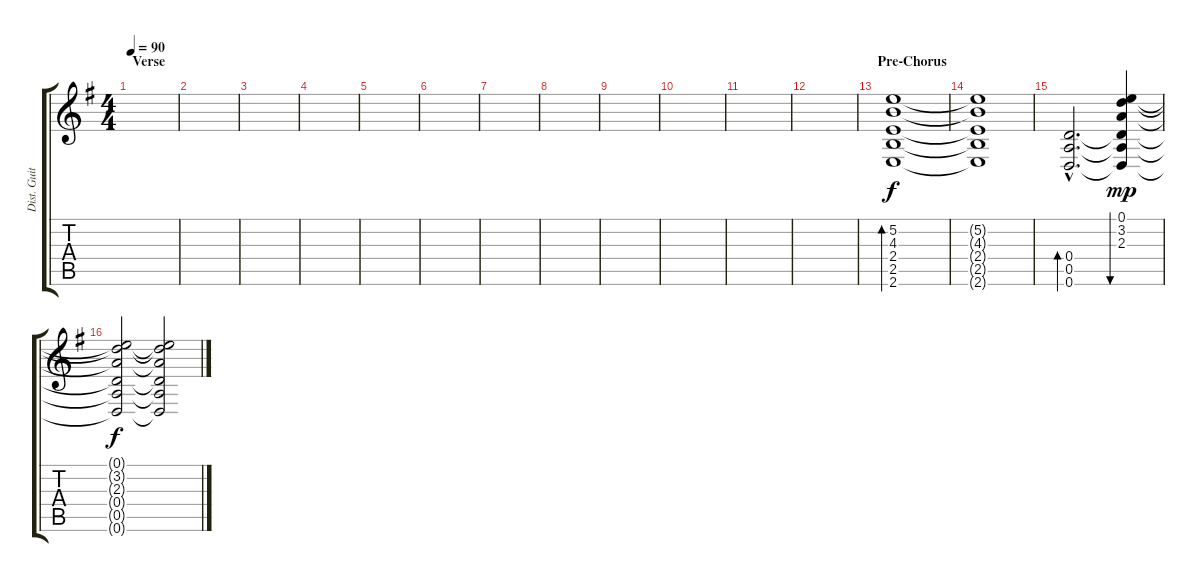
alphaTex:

\track ("Dist. Guitar 1" "Dist. Guit") {instrument distortionguitar}
\staff {score tabs}
\tuning (E4 B3 G3 D3 A2 D2) {hide}
\ts (4 4)
\section ("" "Verse")
\tempo 90
\clef g2
\ks g
|
|
|
|
|
|
|
|
|
|
|
|
\section ("" "Pre-Chorus")
(5.2 4.3 2.4 2.5 2.6).1{bd 30 volume 12 balance 8} |
(5.2{t} 4.3{t} 2.4{t} 2.5{t} 2.6{t}).1 |
(0.4{hac} 0.5{hac} 0.6{hac}).2{d bd 30} (0.1 3.2 2.3 0.4{t} 0.5{t} 0.6{t}).4{bu 60 dy mp} |
(0.1{t} 3.2{t} 2.3{t} 0.4{t} 0.5{t} 0.6{t}).2{dy f} (0.1{t} 3.2{t} 2.3{t} 0.4{t} 0.5{t} 0.6{t}).2{volume 0}
